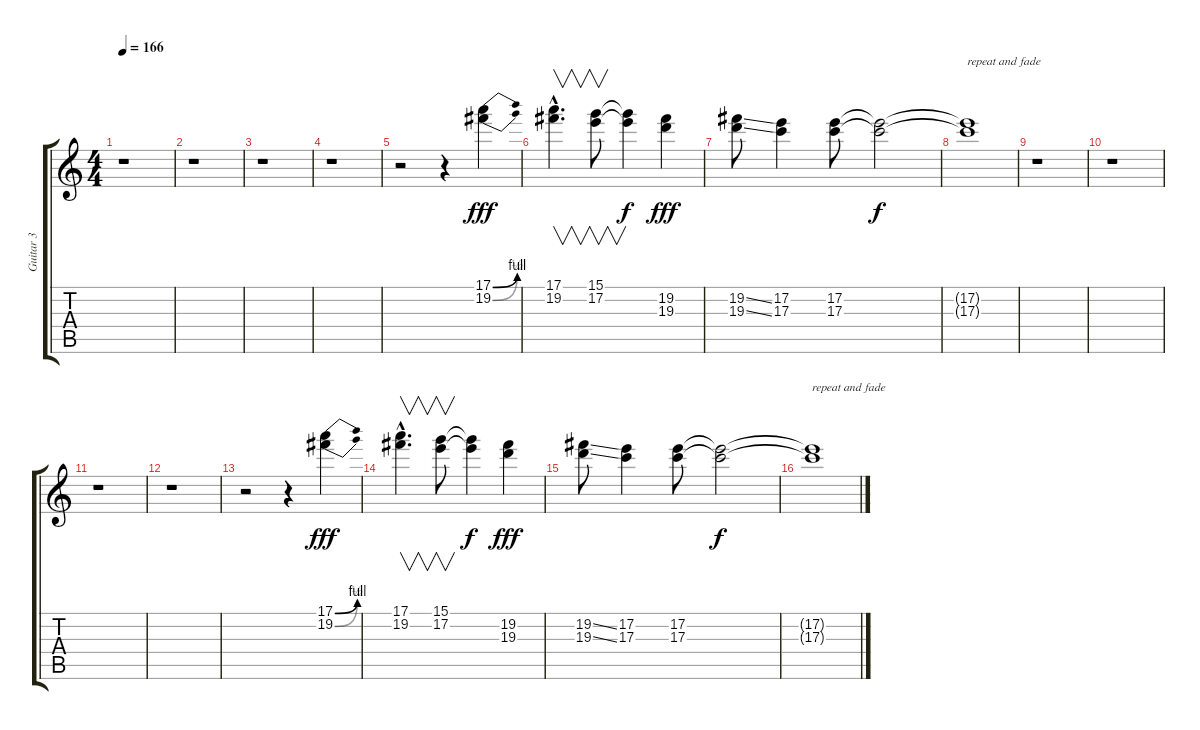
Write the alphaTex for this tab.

\track ("Guitar 3" "Guitar 3") {instrument distortionguitar}
\staff {score tabs}
\tuning (E4 B3 G3 D3 A2 E2) {hide}
\ts (4 4)
\tempo 166
\clef g2
\ks c
r.1{dy f} |
r.1 |
r.1 |
r.1 |
r.2 r.4 (17.1{be (bend 0 0 60 4)} 19.2{be (bend 0 0 60 2)}).4{dy fff} |
(17.1{hac} 19.2{hac}).4{v d} (15.1 17.2).8{v} (15.1{t} 17.2{t}).4{dy f} (19.2 19.3).4{dy fff} |
(19.2{ss} 19.3{ss}).8 (17.2 17.3).4 (17.2 17.3).8 (17.2{t} 17.3{t}).2{dy f} |
(17.2{t} 17.3{t}).1{txt "repeat and fade"} |
r.1 |
r.1 |
r.1 |
r.1 |
r.2 r.4 (17.1{be (bend 0 0 60 4)} 19.2{be (bend 0 0 60 2)}).4{dy fff volume 5} |
(17.1{hac} 19.2{hac}).4{v d volume 3} (15.1 17.2).8{v} (15.1{t} 17.2{t}).4{dy f} (19.2 19.3).4{dy fff} |
(19.2{ss} 19.3{ss}).8{volume 1} (17.2 17.3).4 (17.2 17.3).8 (17.2{t} 17.3{t}).2{dy f} |
(17.2{t} 17.3{t}).1{txt "repeat and fade" volume 0}
